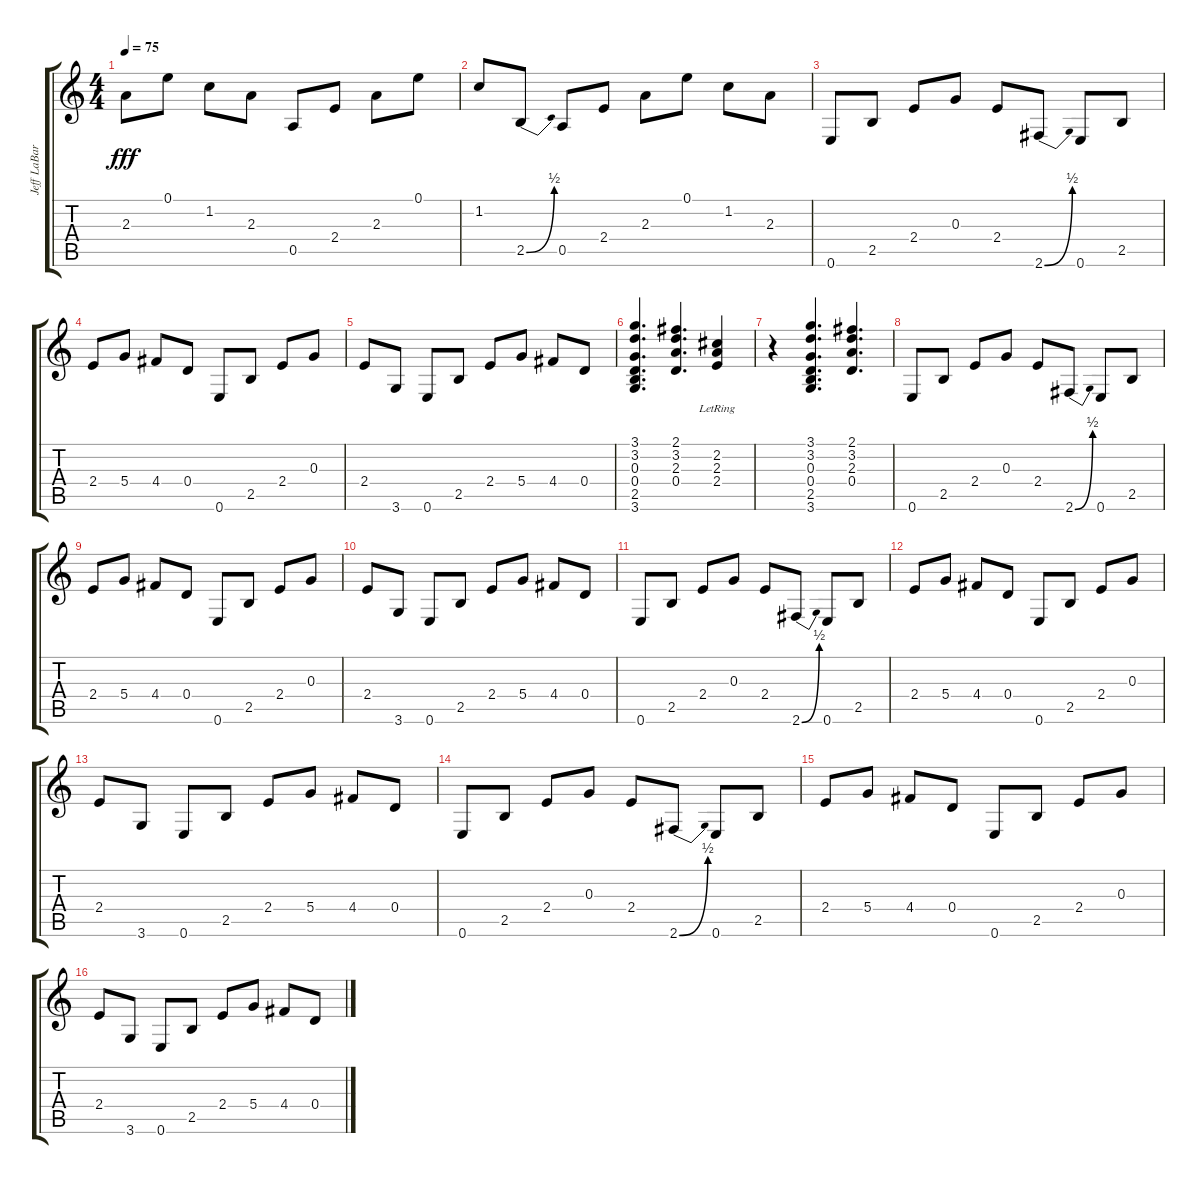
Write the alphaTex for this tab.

\track ("Jeff LaBarr Rithm" "Jeff LaBar") {instrument distortionguitar}
\staff {score tabs}
\tuning (E4 B3 G3 D3 A2 E2) {hide}
\ts (4 4)
\tempo 75
\clef g2
\ks c
2.3.8{dy fff} 0.1.8 1.2.8 2.3.8 0.5.8 2.4.8 2.3.8 0.1.8 |
1.2.8 2.5{be (bend 0 0 60 2)}.8 0.5.8 2.4.8 2.3.8 0.1.8 1.2.8 2.3.8 |
0.6.8 2.5.8 2.4.8 0.3.8 2.4.8 2.6{be (bend 0 0 60 2)}.8 0.6.8 2.5.8 |
2.4.8 5.4.8 4.4.8 0.4.8 0.6.8 2.5.8 2.4.8 0.3.8 |
2.4.8 3.6.8 0.6.8 2.5.8 2.4.8 5.4.8 4.4.8 0.4.8 |
(3.1 3.2 0.3 0.4 2.5 3.6).4{d} (2.1 3.2 2.3 0.4).4{d} (2.2 2.3{lr} 2.4).4 |
r.4 (3.1 3.2 0.3 0.4 2.5 3.6).4{d} (2.1 3.2 2.3 0.4).4{d} |
0.6.8 2.5.8 2.4.8 0.3.8 2.4.8 2.6{be (bend 0 0 60 2)}.8 0.6.8 2.5.8 |
2.4.8 5.4.8 4.4.8 0.4.8 0.6.8 2.5.8 2.4.8 0.3.8 |
2.4.8 3.6.8 0.6.8 2.5.8 2.4.8 5.4.8 4.4.8 0.4.8 |
0.6.8 2.5.8 2.4.8 0.3.8 2.4.8 2.6{be (bend 0 0 60 2)}.8 0.6.8 2.5.8 |
2.4.8 5.4.8 4.4.8 0.4.8 0.6.8 2.5.8 2.4.8 0.3.8 |
2.4.8 3.6.8 0.6.8 2.5.8 2.4.8 5.4.8 4.4.8 0.4.8 |
0.6.8 2.5.8 2.4.8 0.3.8 2.4.8 2.6{be (bend 0 0 60 2)}.8 0.6.8 2.5.8 |
2.4.8 5.4.8 4.4.8 0.4.8 0.6.8 2.5.8 2.4.8 0.3.8 |
2.4.8 3.6.8 0.6.8 2.5.8 2.4.8 5.4.8 4.4.8 0.4.8
